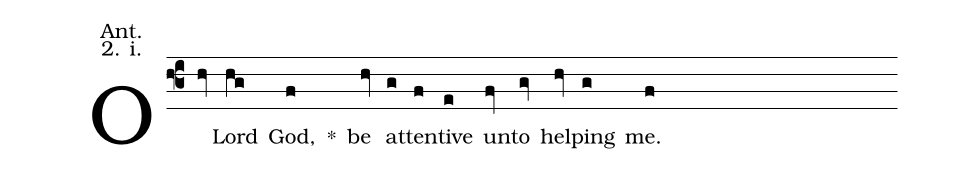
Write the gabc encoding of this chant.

annotation: Ant.;
annotation: 2. i.;
%%
(f3) O(hv) Lord(hg) God,(f) <sp>*</sp>() be(hv) at(g)ten(f)tive(e) un(fv)to(gv) help(hv)ing(g) me.(f)
